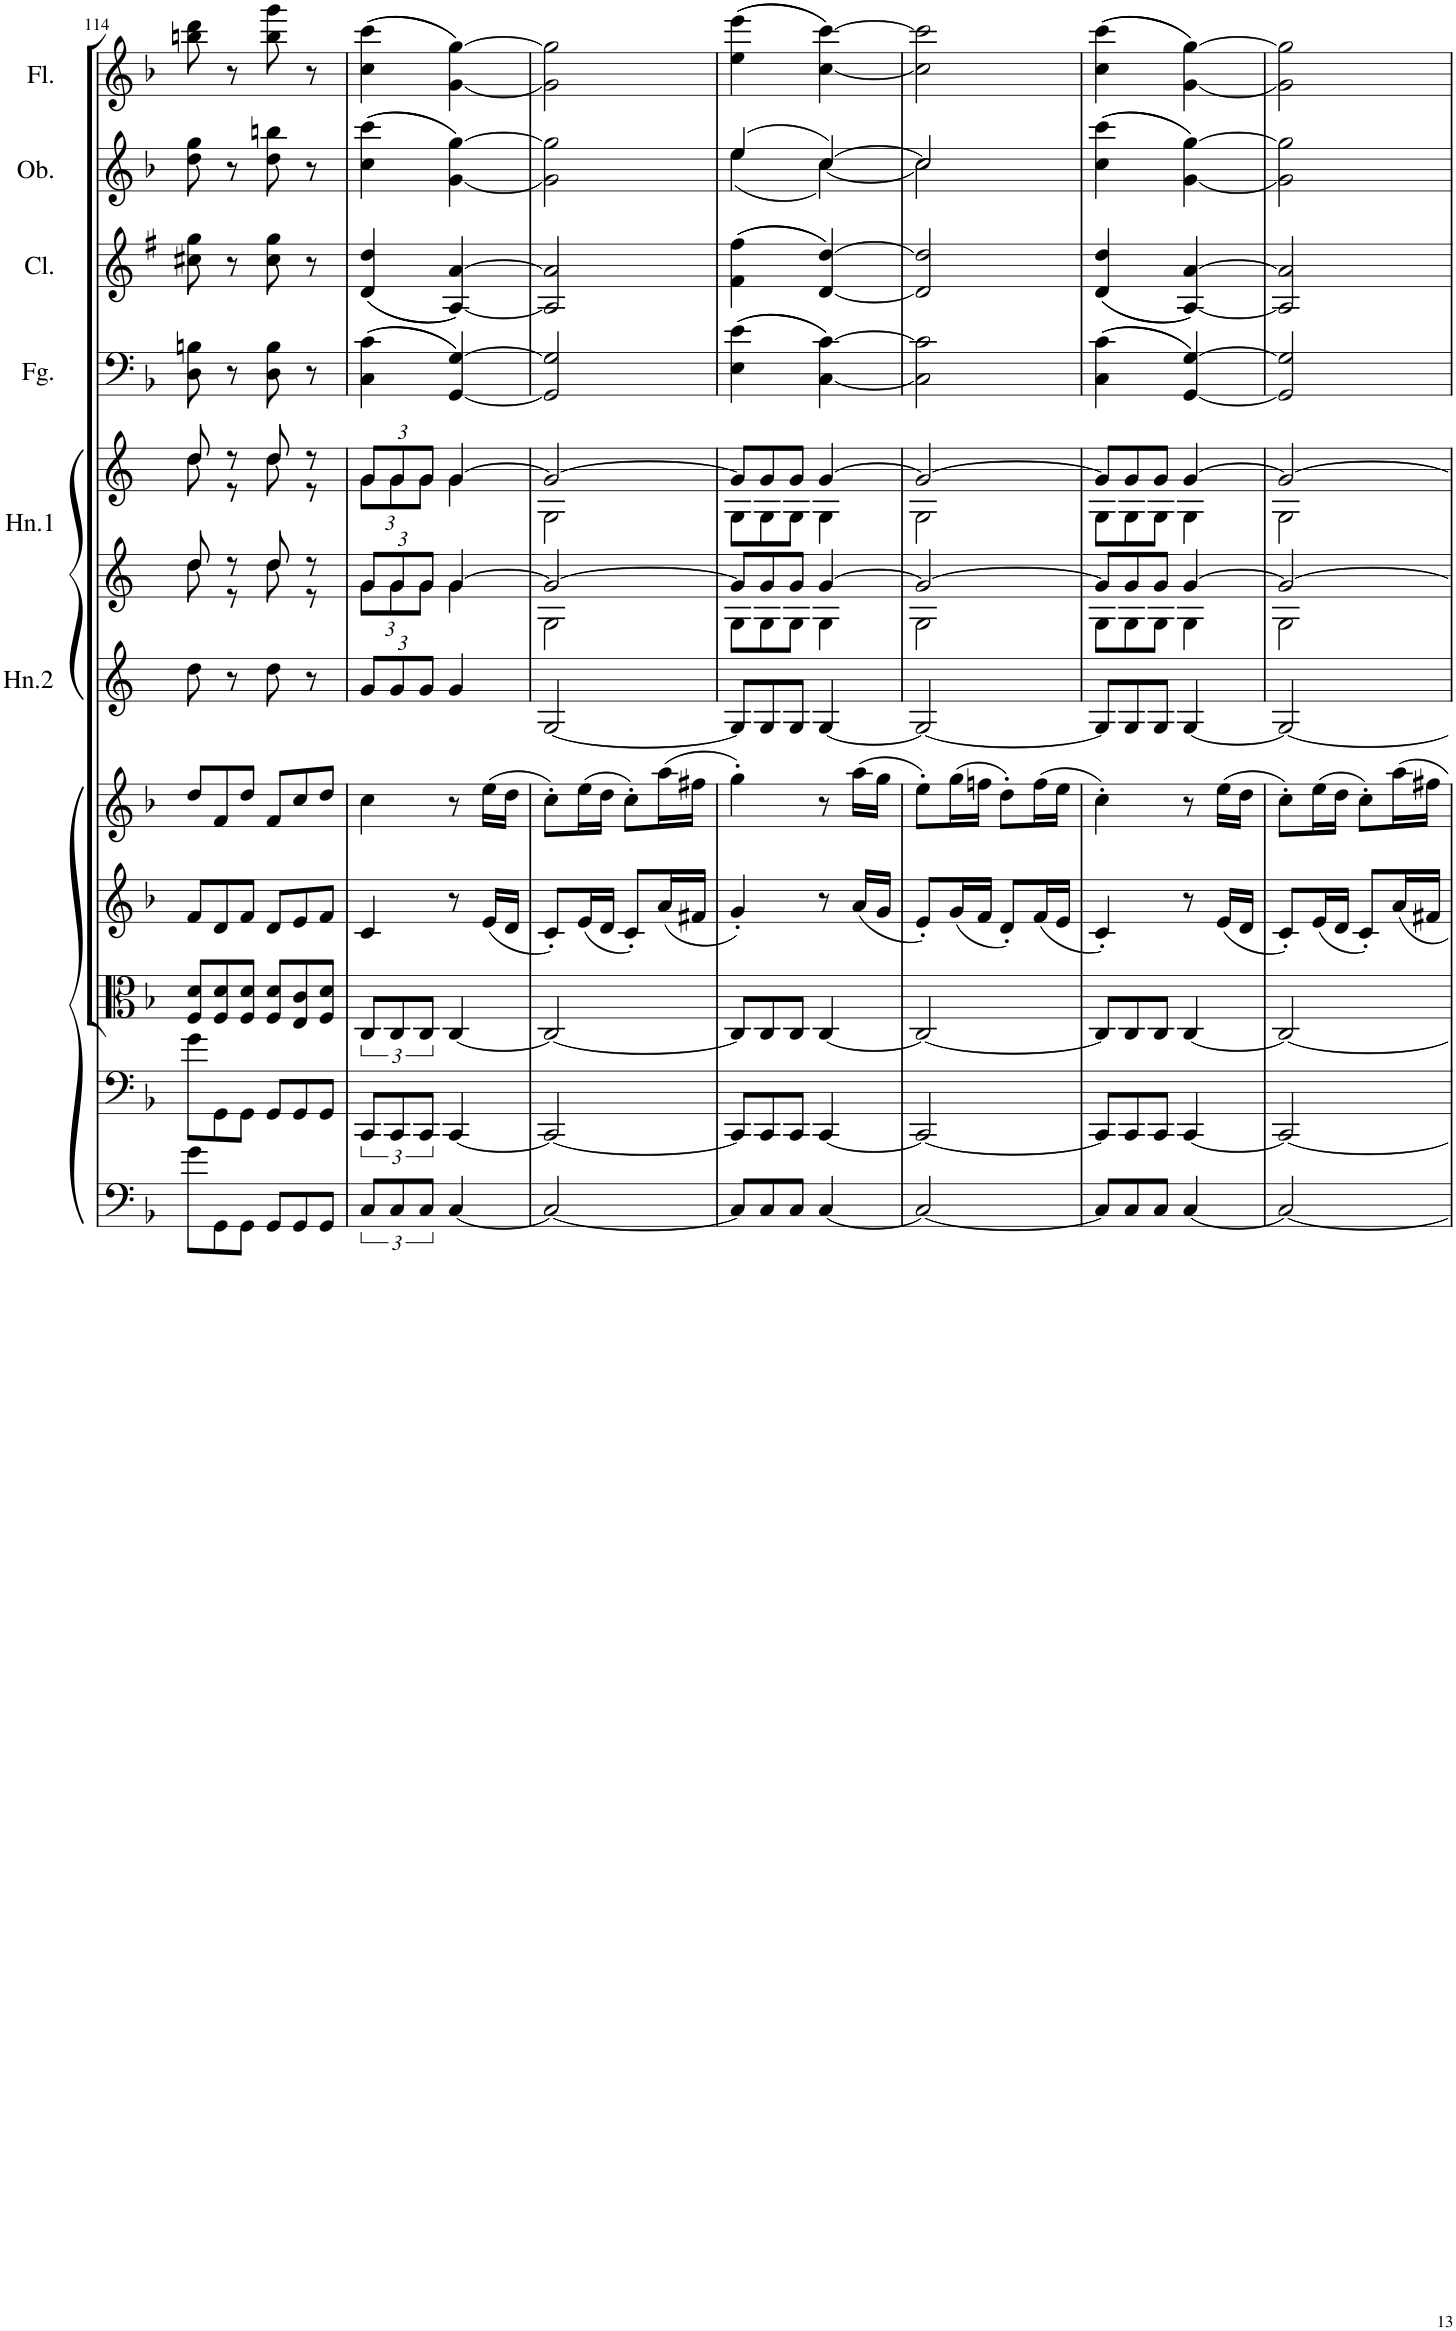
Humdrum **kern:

**kern	**kern	**kern	**kern	**kern	**kern	**kern	**kern	**kern	**kern	**kern	**kern
*part12	*part11	*part10	*part9	*part8	*part7	*part6	*part5	*part4	*part3	*part2	*part1
*staff12	*staff11	*staff10	*staff9	*staff8	*staff7	*staff6	*staff5	*staff4	*staff3	*staff2	*staff1
*I"Contrebasse	*I"Violoncelle	*I"Alto	*I"Violon II	*I"Violon I	*I"Cor 2 F	*I"Cor 1 F	*I"Cor 1 F	*I"Bassons	*I"Clarinettes Bb	*I"Hautbois	*I"Flûtes
*I'Cb	*I'Vc	*	*I'Vln	*I'Vln	*	*	*	*	*I'Cl.	*	*I'Fl.
!!LO:PB:g=z
*clefF4	*clefF4	*clefC3	*clefG2	*clefG2	*clefG2	*clefG2	*clefG2	*clefF4	*clefG2	*clefG2	*clefG2
*Trd7c12	*	*	*	*	*Trd4c7	*Trd4c7	*Trd4c7	*	*Trd1c2	*	*
*k[b-]	*k[b-]	*k[b-]	*k[b-]	*k[b-]	*k[]	*k[]	*k[]	*k[b-]	*k[f#]	*k[b-]	*k[b-]
*M2/4	*M2/4	*M2/4	*M2/4	*M2/4	*M2/4	*M2/4	*M2/4	*M2/4	*M2/4	*M2/4	*M2/4
*Xtuplet	*Xtuplet	*Xtuplet	*Xtuplet	*Xtuplet	*	*	*	*	*	*	*
=114	=114	=114	=114	=114	=114	=114	=114	=114	=114	=114	=114
*	*	*	*	*	*	*^	*^	*	*	*	*
12g\L	12g\L	12F/ 12d/L	12f/L	12dd/L	8dd\	8dd/	8dd\	8dd/	8dd\	8D\ 8Bn\	8cc#X\ 8gg\	8dd\ 8gg\	8bbn\ 8ddd\
12GG\	12GG\	12F/ 12d/	12d/	12f/	.	.	.	.	.	.	.	.	.
.	.	.	.	.	8r	8r	8r	8r	8r	8r	8r	8r	8r
12GG\J	12GG\J	12F/ 12d/J	12f/J	12dd/J	.	.	.	.	.	.	.	.	.
12GG/L	12GG/L	12F/ 12d/L	12d/L	12f/L	8dd\	8dd/	8dd\	8dd/	8dd\	8D\ 8B\	8cc#\ 8gg\	8dd\ 8bbn\	8bb\ 8ggg\
12GG/	12GG/	12E/ 12c/	12e/	12cc/	.	.	.	.	.	.	.	.	.
.	.	.	.	.	8r	8r	8r	8r	8r	8r	8r	8r	8r
12GG/J	12GG/J	12F/ 12d/J	12f/J	12dd/J	.	.	.	.	.	.	.	.	.
=115	=115	=115	=115	=115	=115	=115	=115	=115	=115	=115	=115	=115	=115
*tuplet	*tuplet	*tuplet	*	*	*Xbrackettup	*Xbrackettup	*	*Xbrackettup	*	*	*	*	*
12C/L	12CC/L	12C/L	4c/	4cc\	12g/L	12g/L	12g\L	12g/L	12g\L	((4C\ 4c\	((4d/ 4dd/	((4cc\ 4ccc\	((4cc\ 4ccc\
12C/	12CC/	12C/	.	.	12g/	12g/	12g\	12g/	12g\	.	.	.	.
12C/J	12CC/J	12C/J	.	.	12g/J	12g/J	12g\J	12g/J	12g\J	.	.	.	.
[4C/	[4CC/	[4C/	8r	8r	4g/	[4g/	4g\	[4g/	4g\	[4GG/ [4G/))	[4A/ [4a/))	[4g\ [4gg\))	[4g\ [4gg\))
.	.	.	(16e/LL	(16ee\LL	.	.	.	.	.	.	.	.	.
.	.	.	16d/JJ	16dd\JJ	.	.	.	.	.	.	.	.	.
=116	=116	=116	=116	=116	=116	=116	=116	=116	=116	=116	=116	=116	=116
2C/_	2CC/_	2C/_	8c'/L)	8cc'\L)	[2G/	2g/_	2G\	2g/_	2G\	2GG/] 2G/]	2A/] 2a/]	2g\] 2gg\]	2g\] 2gg\]
.	.	.	(16e/L	(16ee\L	.	.	.	.	.	.	.	.	.
.	.	.	16d/JJ	16dd\JJ	.	.	.	.	.	.	.	.	.
.	.	.	8c'/L)	8cc'\L)	.	.	.	.	.	.	.	.	.
.	.	.	(16a/L	(16aa\L	.	.	.	.	.	.	.	.	.
.	.	.	16f#X/JJ	16ff#X\JJ	.	.	.	.	.	.	.	.	.
=117	=117	=117	=117	=117	=117	=117	=117	=117	=117	=117	=117	=117	=117
*Xtuplet	*Xtuplet	*Xtuplet	*	*	*Xtuplet	*Xtuplet	*	*Xtuplet	*	*	*	*	*
*	*	*	*	*	*	*	*	*	*	*	*	*^	*
12C/L]	12CC/L]	12C/L]	4g'/)	4gg'\)	12G/L]	12g/L]	12G\L	12g/L]	12G\L	((4E\ 4e\	((4f#\ 4ff#\	(4ee/	(4ee\	((4ee\ 4eee\
12C/	12CC/	12C/	.	.	12G/	12g/	12G\	12g/	12G\	.	.	.	.	.
12C/J	12CC/J	12C/J	.	.	12G/J	12g/J	12G\J	12g/J	12G\J	.	.	.	.	.
[4C/	[4CC/	[4C/	8r	8r	[4G/	[4g/	4G\	[4g/	4G\	[4C\ [4c\))	[4d/ [4dd/))	[4cc/)	[4cc\)	[4cc\ [4ccc\))
.	.	.	(16a/LL	(16aa\LL	.	.	.	.	.	.	.	.	.	.
.	.	.	16g/JJ	16gg\JJ	.	.	.	.	.	.	.	.	.	.
=118	=118	=118	=118	=118	=118	=118	=118	=118	=118	=118	=118	=118	=118	=118
2C/_	2CC/_	2C/_	8e'/L)	8ee'\L)	2G/_	2g/_	2G\	2g/_	2G\	2C\] 2c\]	2d/] 2dd/]	2cc/]	2cc\]	2cc\] 2ccc\]
.	.	.	(16g/L	(16gg\L	.	.	.	.	.	.	.	.	.	.
.	.	.	16f/JJ	16ffn\JJ	.	.	.	.	.	.	.	.	.	.
.	.	.	8d'/L)	8dd'\L)	.	.	.	.	.	.	.	.	.	.
.	.	.	(16f/L	(16ff\L	.	.	.	.	.	.	.	.	.	.
.	.	.	16e/JJ	16ee\JJ	.	.	.	.	.	.	.	.	.	.
*	*	*	*	*	*	*	*	*	*	*	*	*v	*v	*
=119	=119	=119	=119	=119	=119	=119	=119	=119	=119	=119	=119	=119	=119
12C/L]	12CC/L]	12C/L]	4c'/)	4cc'\)	12G/L]	12g/L]	12G\L	12g/L]	12G\L	((4C\ 4c\	((4d/ 4dd/	((4cc\ 4ccc\	((4cc\ 4ccc\
12C/	12CC/	12C/	.	.	12G/	12g/	12G\	12g/	12G\	.	.	.	.
12C/J	12CC/J	12C/J	.	.	12G/J	12g/J	12G\J	12g/J	12G\J	.	.	.	.
[4C/	[4CC/	[4C/	8r	8r	[4G/	[4g/	4G\	[4g/	4G\	[4GG/ [4G/))	[4A/ [4a/))	[4g\ [4gg\))	[4g\ [4gg\))
.	.	.	(16e/LL	(16ee\LL	.	.	.	.	.	.	.	.	.
.	.	.	16d/JJ	16dd\JJ	.	.	.	.	.	.	.	.	.
=120	=120	=120	=120	=120	=120	=120	=120	=120	=120	=120	=120	=120	=120
2C/_	2CC/_	2C/_	8c'/L)	8cc'\L)	2G/_	2g/_	2G\	2g/_	2G\	2GG/] 2G/]	2A/] 2a/]	2g\] 2gg\]	2g\] 2gg\]
.	.	.	(16e/L	(16ee\L	.	.	.	.	.	.	.	.	.
.	.	.	16d/JJ	16dd\JJ	.	.	.	.	.	.	.	.	.
.	.	.	8c'/L)	8cc'\L)	.	.	.	.	.	.	.	.	.
.	.	.	16a/L	16aa\L	.	.	.	.	.	.	.	.	.
.	.	.	16f#X/JJ	16ff#X\JJ	.	.	.	.	.	.	.	.	.
*	*	*	*	*	*	*v	*v	*	*	*	*	*	*
*	*	*	*	*	*	*	*v	*v	*	*	*	*
=	=	=	=	=	=	=	=	=	=	=	=
*-	*-	*-	*-	*-	*-	*-	*-	*-	*-	*-	*-
